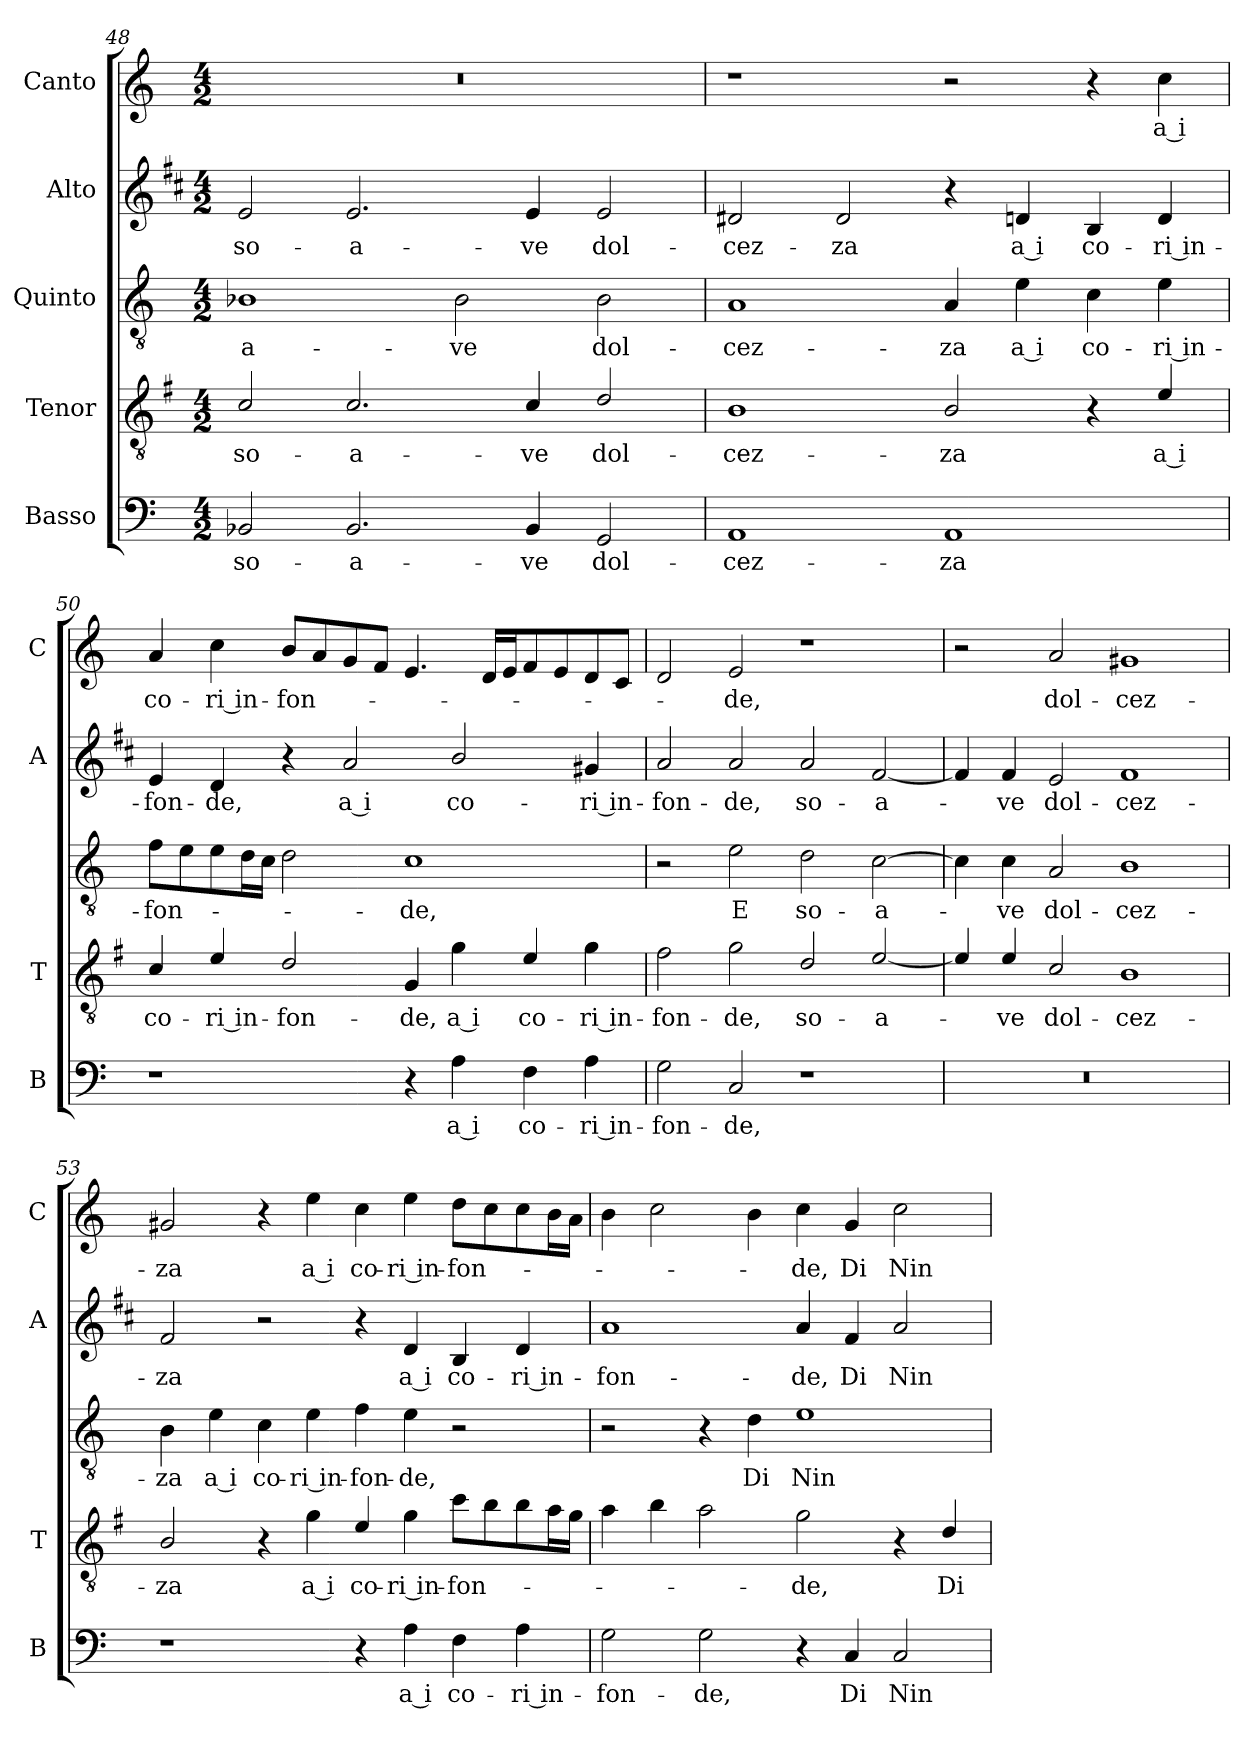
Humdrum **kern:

**kern	**text	**kern	**text	**kern	**text	**kern	**text	**kern	**text
*part5	*part5	*part4	*part4	*part3	*part3	*part2	*part2	*part1	*part1
*staff5	*staff5	*staff4	*staff4	*staff3	*staff3	*staff2	*staff2	*staff1	*staff1
*I"Basso	*	*I"Tenor	*	*I"Quinto	*	*I"Alto	*	*I"Canto	*
*I'B	*	*I'T	*	*	*	*I'A	*	*I'C	*
!!LO:PB:g=z
*clefF4	*	*clefGv2	*	*clefGv2	*	*clefG2	*	*clefG2	*
*	*	*ITrd4c7	*	*	*	*ITrd1c2	*	*	*
*k[]	*	*k[]	*	*k[]	*	*k[]	*	*k[]	*
*C:	*	*C:	*	*C:	*	*C:	*	*C:	*
*M4/2	*	*M4/2	*	*M4/2	*	*M4/2	*	*M4/2	*
=48	=48	=48	=48	=48	=48	=48	=48	=48	=48
!	!LO:LY:b	!	!LO:LY:b	!	!LO:LY:b	!	!LO:LY:b	!	!
2BB-X/	so-	2F/	so-	1B-X	-a-	2d/	so-	0r	.
!	!LO:LY:b	!	!LO:LY:b	!	!	!	!LO:LY:b	!	!
2.BB-/	-a-	2.F/	-a-	.	.	2.d/	-a-	.	.
!	!	!	!	!	!LO:LY:b	!	!	!	!
.	.	.	.	2B-\	-ve	.	.	.	.
!	!LO:LY:b	!	!LO:LY:b	!	!	!	!LO:LY:b	!	!
4BB-/	-ve	4F/	-ve	.	.	4d/	-ve	.	.
!	!LO:LY:b	!	!LO:LY:b	!	!LO:LY:b	!	!LO:LY:b	!	!
2GG/	dol-	2G/	dol-	2B-\	dol-	2d/	dol-	.	.
=49	=49	=49	=49	=49	=49	=49	=49	=49	=49
!	!LO:LY:b	!	!LO:LY:b	!	!LO:LY:b	!	!LO:LY:b	!	!
1AA	-cez-	1E	-cez-	1A	-cez-	2c#X/	-cez-	1r	.
!	!	!	!	!	!	!	!LO:LY:b	!	!
.	.	.	.	.	.	2c#/	-za	.	.
!	!LO:LY:b	!	!LO:LY:b	!	!LO:LY:b	!	!	!	!
1AA	-za	2E/	-za	4A/	-za	4r	.	2r	.
!	!	!	!	!	!LO:LY:b	!	!LO:LY:b	!	!
.	.	.	.	4e\	a i	4cn/	a i	.	.
!	!	!	!	!	!LO:LY:b	!	!LO:LY:b	!	!
.	.	4r	.	4c\	co-	4A/	co-	4r	.
!	!	!	!LO:LY:b	!	!LO:LY:b	!	!LO:LY:b	!	!LO:LY:b
.	.	4A/	a i	4e\	-ri in-	4c/	-ri in-	4cc\	a i
=50	=50	=50	=50	=50	=50	=50	=50	=50	=50
!	!	!	!LO:LY:b	!	!LO:LY:b	!	!LO:LY:b	!	!LO:LY:b
1r	.	4F/	co-	8f\L	-fon-	4d/	-fon-	4a/	co-
.	.	.	.	8e\	.	.	.	.	.
!	!	!	!LO:LY:b	!	!	!	!LO:LY:b	!	!LO:LY:b
.	.	4A/	-ri in-	8e\	.	4c/	-de,	4cc\	-ri in-
.	.	.	.	16d\L	.	.	.	.	.
.	.	.	.	16c\JJ	.	.	.	.	.
!	!	!	!LO:LY:b	!	!	!	!	!	!LO:LY:b
.	.	2G/	-fon-	2d\	.	4r	.	8b/L	-fon-
.	.	.	.	.	.	.	.	8a/	.
!	!	!	!	!	!	!	!LO:LY:b	!	!
.	.	.	.	.	.	2g/	a i	8g/	.
.	.	.	.	.	.	.	.	8f/J	.
!	!	!	!LO:LY:b	!	!LO:LY:b	!	!	!	!
4r	.	4C/	-de,	1c	-de,	.	.	4.e/	.
!	!LO:LY:b	!	!LO:LY:b	!	!	!	!LO:LY:b	!	!
4A\	a i	4c\	a i	.	.	2a/	co-	.	.
.	.	.	.	.	.	.	.	16d/LL	.
.	.	.	.	.	.	.	.	16e/J	.
!	!LO:LY:b	!	!LO:LY:b	!	!	!	!	!	!
4F\	co-	4A/	co-	.	.	.	.	8f/	.
.	.	.	.	.	.	.	.	8e/	.
!	!LO:LY:b	!	!LO:LY:b	!	!	!	!LO:LY:b	!	!
4A\	-ri in-	4c\	-ri in-	.	.	4f#X/	-ri in-	8d/	.
.	.	.	.	.	.	.	.	8c/J	.
=51	=51	=51	=51	=51	=51	=51	=51	=51	=51
!	!LO:LY:b	!	!LO:LY:b	!	!	!	!LO:LY:b	!	!
2G\	-fon-	2B\	-fon-	2r	.	2g/	-fon-	2d/	.
!	!LO:LY:b	!	!LO:LY:b	!	!LO:LY:b	!	!LO:LY:b	!	!LO:LY:b
2C/	-de,	2c\	-de,	2e\	E	2g/	-de,	2e/	-de,
!	!	!	!LO:LY:b	!	!LO:LY:b	!	!LO:LY:b	!	!
1r	.	2G/	so-	2d\	so-	2g/	so-	1r	.
!	!	!	!LO:LY:b	!	!LO:LY:b	!	!LO:LY:b	!	!
.	.	[2A/	-a-	[2c\	-a-	[2e/	-a-	.	.
!!LO:LB:g=z
=52	=52	=52	=52	=52	=52	=52	=52	=52	=52
0r	.	4A/]	.	4c\]	.	4e/]	.	2r	.
!	!	!	!LO:LY:b	!	!LO:LY:b	!	!LO:LY:b	!	!
.	.	4A/	-ve	4c\	-ve	4e/	-ve	.	.
!	!	!	!LO:LY:b	!	!LO:LY:b	!	!LO:LY:b	!	!LO:LY:b
.	.	2F/	dol-	2A/	dol-	2d/	dol-	2a/	dol-
!	!	!	!LO:LY:b	!	!LO:LY:b	!	!LO:LY:b	!	!LO:LY:b
.	.	1E	-cez-	1B	-cez-	1e	-cez-	1g#X	-cez-
=53	=53	=53	=53	=53	=53	=53	=53	=53	=53
!	!	!	!LO:LY:b	!	!LO:LY:b	!	!LO:LY:b	!	!LO:LY:b
1r	.	2E/	-za	4B\	-za	2e/	-za	2g#X/	-za
!	!	!	!	!	!LO:LY:b	!	!	!	!
.	.	.	.	4e\	a i	.	.	.	.
!	!	!	!	!	!LO:LY:b	!	!	!	!
.	.	4r	.	4c\	co-	2r	.	4r	.
!	!	!	!LO:LY:b	!	!LO:LY:b	!	!	!	!LO:LY:b
.	.	4c\	a i	4e\	-ri in-	.	.	4ee\	a i
!	!	!	!LO:LY:b	!	!LO:LY:b	!	!	!	!LO:LY:b
4r	.	4A/	co-	4f\	-fon-	4r	.	4cc\	co-
!	!LO:LY:b	!	!LO:LY:b	!	!LO:LY:b	!	!LO:LY:b	!	!LO:LY:b
4A\	a i	4c\	-ri in-	4e\	-de,	4c/	a i	4ee\	-ri in-
!	!LO:LY:b	!	!LO:LY:b	!	!	!	!LO:LY:b	!	!LO:LY:b
4F\	co-	8f\L	-fon-	2r	.	4A/	co-	8dd\L	-fon-
.	.	8e\	.	.	.	.	.	8cc\	.
!	!LO:LY:b	!	!	!	!	!	!LO:LY:b	!	!
4A\	-ri in-	8e\	.	.	.	4c/	-ri in-	8cc\	.
.	.	16d\L	.	.	.	.	.	16b\L	.
.	.	16c\JJ	.	.	.	.	.	16a\JJ	.
=54	=54	=54	=54	=54	=54	=54	=54	=54	=54
!	!LO:LY:b	!	!	!	!	!	!LO:LY:b	!	!
2G\	-fon-	4d\	.	2r	.	1g	-fon-	4b\	.
.	.	4e\	.	.	.	.	.	2cc\	.
!	!LO:LY:b	!	!	!	!	!	!	!	!
2G\	-de,	2d\	.	4r	.	.	.	.	.
!	!	!	!	!	!LO:LY:b	!	!	!	!
.	.	.	.	4d\	Di	.	.	4b\	.
!	!	!	!LO:LY:b	!	!LO:LY:b	!	!LO:LY:b	!	!LO:LY:b
4r	.	2c\	-de,	1e	Nin-	4g/	-de,	4cc\	-de,
!	!LO:LY:b	!	!	!	!	!	!LO:LY:b	!	!LO:LY:b
4C/	Di	.	.	.	.	4e/	Di	4g/	Di
!	!LO:LY:b	!	!	!	!	!	!LO:LY:b	!	!LO:LY:b
2C/	Nin-	4r	.	.	.	2g/	Nin-	2cc\	Nin-
!	!	!	!LO:LY:b	!	!	!	!	!	!
.	.	4G/	Di	.	.	.	.	.	.
=	=	=	=	=	=	=	=	=	=
*-	*-	*-	*-	*-	*-	*-	*-	*-	*-
